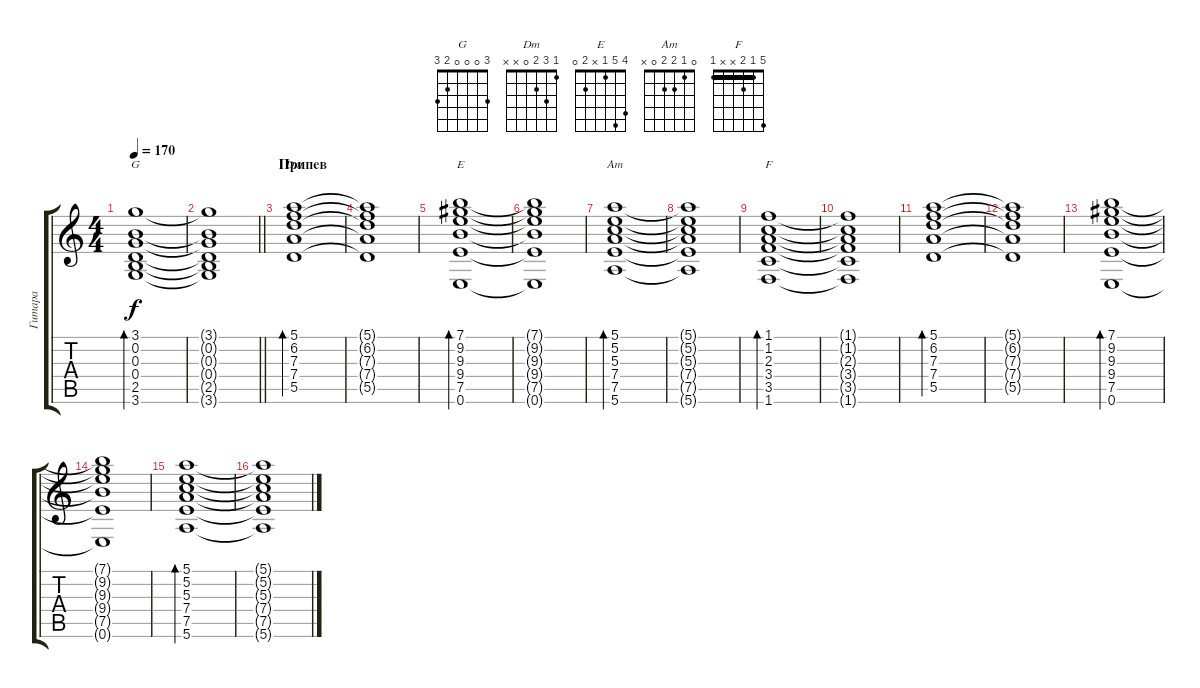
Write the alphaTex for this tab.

\track ("Гитара" "Гитара") {instrument acousticguitarsteel}
\staff {score tabs}
\tuning (E4 B3 G3 D3 A2 E2) {hide}
\chord ("G" 3 0 0 0 2 3)
\chord ("Dm" 1 3 2 0 x x)
\chord ("E" 4 5 1 x 2 0)
\chord ("Am" 0 1 2 2 0 x)
\chord ("F" 5 1 2 x x 1) {barre 1}
\ts (4 4)
\tempo 170
\clef g2
\ks c
(3.1 0.2 0.3 0.4 2.5 3.6).1{bd 120 ch "G" dy f} |
\barLineRight lightlight
(3.1{t} 0.2{t} 0.3{t} 0.4{t} 2.5{t} 3.6{t}).1 |
\section ("" "Припев")
(5.1 6.2 7.3 7.4 5.5).1{bd 60 ch "Dm" volume 11} |
(5.1{t} 6.2{t} 7.3{t} 7.4{t} 5.5{t}).1 |
(7.1 9.2 9.3 9.4 7.5 0.6).1{bd 60 ch "E"} |
(7.1{t} 9.2{t} 9.3{t} 9.4{t} 7.5{t} 0.6{t}).1 |
(5.1 5.2 5.3 7.4 7.5 5.6).1{bd 60 ch "Am"} |
(5.1{t} 5.2{t} 5.3{t} 7.4{t} 7.5{t} 5.6{t}).1 |
(1.1 1.2 2.3 3.4 3.5 1.6).1{bd 60 ch "F"} |
(1.1{t} 1.2{t} 2.3{t} 3.4{t} 3.5{t} 1.6{t}).1 |
(5.1 6.2 7.3 7.4 5.5).1{bd 60} |
(5.1{t} 6.2{t} 7.3{t} 7.4{t} 5.5{t}).1 |
(7.1 9.2 9.3 9.4 7.5 0.6).1{bd 60} |
(7.1{t} 9.2{t} 9.3{t} 9.4{t} 7.5{t} 0.6{t}).1 |
(5.1 5.2 5.3 7.4 7.5 5.6).1{bd 60} |
(5.1{t} 5.2{t} 5.3{t} 7.4{t} 7.5{t} 5.6{t}).1
